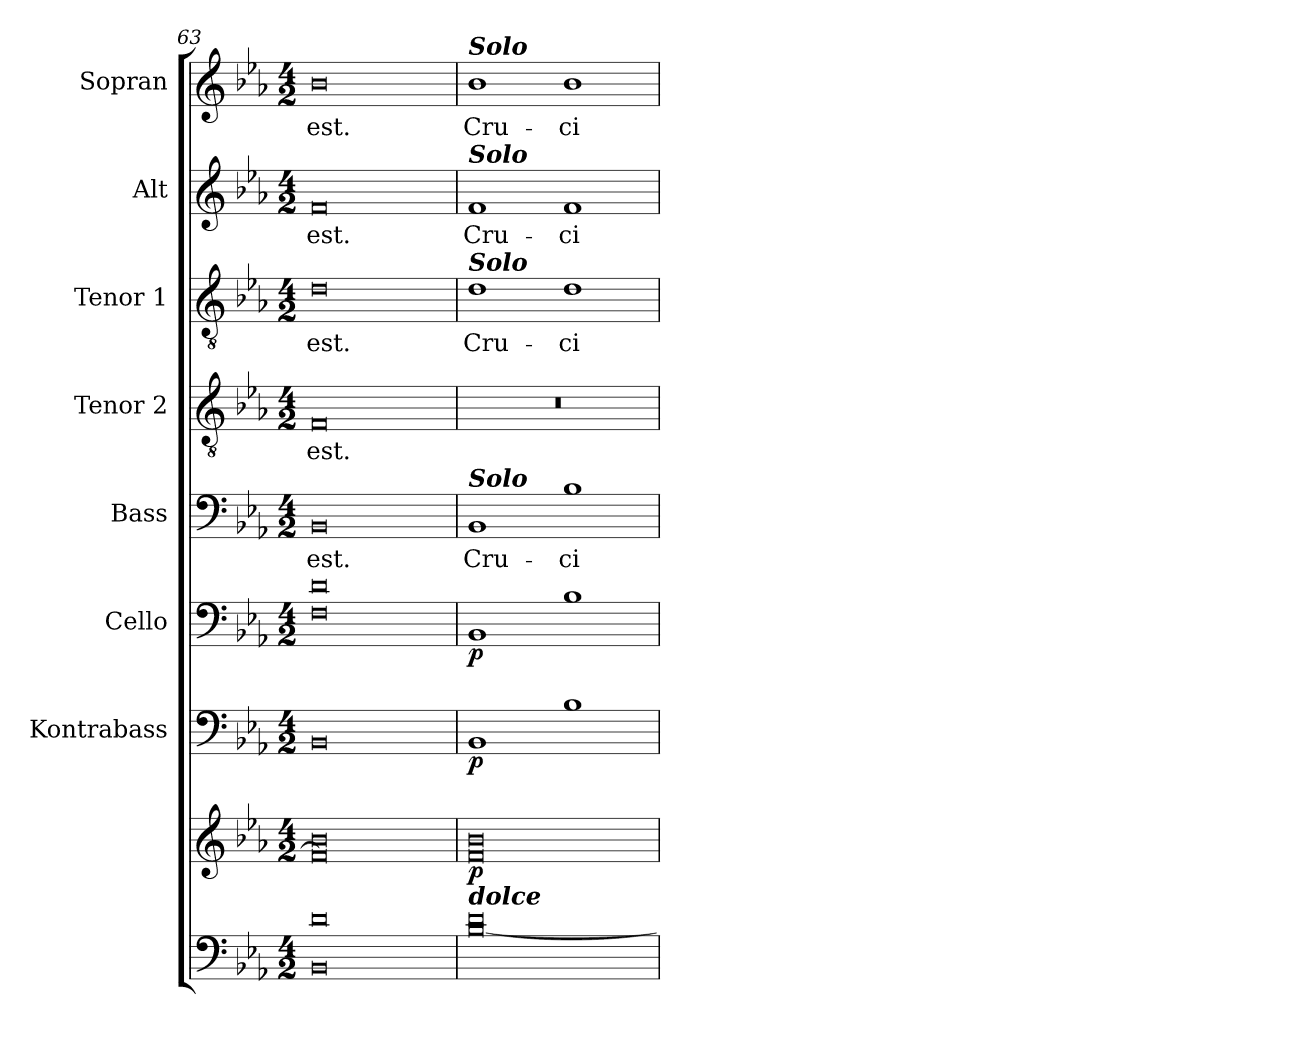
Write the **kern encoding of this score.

**kern	**kern	**dynam	**kern	**dynam	**kern	**dynam	**kern	**text	**kern	**text	**kern	**text	**kern	**text	**kern	**text
*part8	*part8	*part8	*part7	*part7	*part6	*part6	*part5	*part5	*part4	*part4	*part3	*part3	*part2	*part2	*part1	*part1
*staff9	*staff8	*staff8/9	*staff7	*staff7	*staff6	*staff6	*staff5	*staff5	*staff4	*staff4	*staff3	*staff3	*staff2	*staff2	*staff1	*staff1
*	*	*	*I"Kontrabass	*	*I"Cello	*	*I"Bass	*	*I"Tenor 2	*	*I"Tenor 1	*	*I"Alt	*	*I"Sopran	*
*	*	*	*I'Kb.	*	*	*	*I'B.	*	*I'T. 2	*	*I'T. 1	*	*I'A.	*	*I'S.	*
*clefF4	*clefG2	*	*clefF4	*	*clefF4	*	*clefF4	*	*clefGv2	*	*clefGv2	*	*clefG2	*	*clefG2	*
*	*	*	*ITrd7c12	*	*	*	*	*	*	*	*	*	*	*	*	*
*k[b-e-a-]	*k[b-e-a-]	*	*k[b-e-a-]	*	*k[b-e-a-]	*	*k[b-e-a-]	*	*k[b-e-a-]	*	*k[b-e-a-]	*	*k[b-e-a-]	*	*k[b-e-a-]	*
*E-:	*E-:	*	*E-:	*	*E-:	*	*E-:	*	*E-:	*	*E-:	*	*E-:	*	*E-:	*
*M4/2	*M4/2	*	*M4/2	*	*M4/2	*	*M4/2	*	*M4/2	*	*M4/2	*	*M4/2	*	*M4/2	*
=63	=63	=63	=63	=63	=63	=63	=63	=63	=63	=63	=63	=63	=63	=63	=63	=63
*^	*^	*	*	*	*	*	*	*	*	*	*	*	*	*	*	*
!	!	!	!	!	!	!	!	!	!	!LO:LY:b	!	!LO:LY:b	!	!LO:LY:b	!	!LO:LY:b	!	!LO:LY:b
0d	0BB-	0b-	0f]	.	0BBB-	.	0F 0d	.	0BB-	est.	0F	est.	0d	est.	0f	est.	0b-	est.
=64	=64	=64	=64	=64	=64	=64	=64	=64	=64	=64	=64	=64	=64	=64	=64	=64	=64	=64
!	!	!	!	!	!	!	!	!	!	!	!	!	!	!	!	!	!LO:TX:a:Bi:t=Solo	!
!	!	!	!	!	!	!	!	!	!	!	!	!	!	!	!LO:TX:a:Bi:t=Solo	!	!	!
!	!	!	!	!	!	!	!	!	!	!	!	!	!LO:TX:a:Bi:t=Solo	!	!	!	!	!
!	!	!	!	!	!	!	!	!	!LO:TX:a:Bi:t=Solo	!	!	!	!	!	!	!	!	!
!	!	!LO:TX:b:Bi:t=dolce	!	!	!	!	!	!	!	!	!	!	!	!	!	!	!	!
!	!	!	!	!LO:DY:b	!	!LO:DY:b	!	!LO:DY:b	!	!LO:LY:b	!	!	!	!LO:LY:b	!	!LO:LY:b	!	!LO:LY:b
0d	[<0B-	0b-	0f	p	1BBB-	p	1BB-	p	1BB-	Cru-	0r	.	1d	Cru-	1f	Cru-	1b-	Cru-
!	!	!	!	!	!	!	!	!	!	!LO:LY:b	!	!	!	!LO:LY:b	!	!LO:LY:b	!	!LO:LY:b
.	.	.	.	.	1BB-	.	1B-	.	1B-	-ci-	.	.	1d	-ci-	1f	-ci-	1b-	-ci-
*v	*v	*	*	*	*	*	*	*	*	*	*	*	*	*	*	*	*	*
*	*v	*v	*	*	*	*	*	*	*	*	*	*	*	*	*	*	*
=	=	=	=	=	=	=	=	=	=	=	=	=	=	=	=	=
*-	*-	*-	*-	*-	*-	*-	*-	*-	*-	*-	*-	*-	*-	*-	*-	*-
